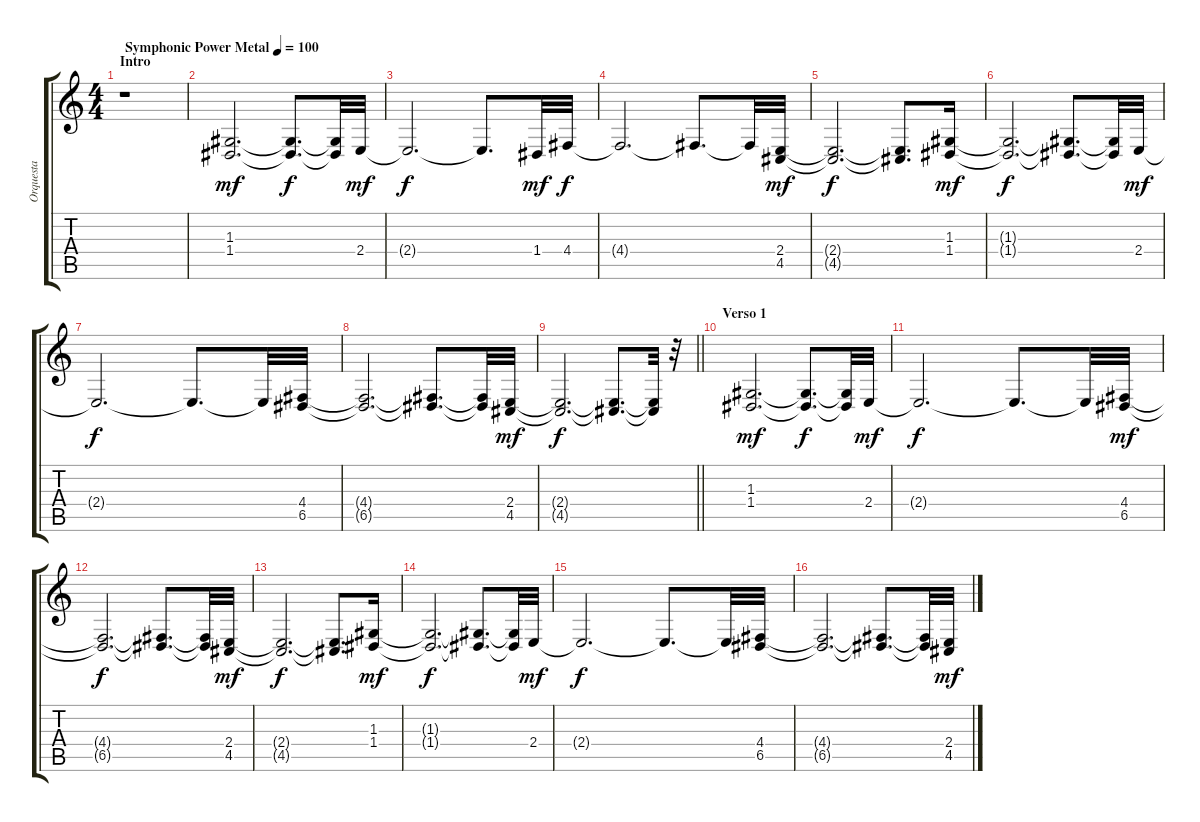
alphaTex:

\track ("Orquesta" "Orquesta") {instrument stringensemble2}
\staff {score tabs}
\tuning (E4 B3 G3 D3 A2 E2) {hide}
\ts (4 4)
\section ("" "Intro")
\tempo (100 "Symphonic Power Metal")
\clef g2
\ks c
r.1{dy mf instrument stringensemble2} |
(1.3 1.4).2{d} (1.3{t} 1.4{t}).8{d dy f} (1.3{t} 1.4{t}).32 2.4.32{dy mf} |
2.4{t}.2{d dy f} 2.4{t}.8{d} 1.4.32{dy mf} 4.4.32{dy f} |
4.4{t}.2{d} 4.4{t}.8{d} 4.4{t}.32 (2.4 4.5).32{dy mf} |
(2.4{t} 4.5{t}).2{d dy f} (2.4{t} 4.5{t}).8{d} (1.3 1.4).16{dy mf} |
(1.3{t} 1.4{t}).2{d dy f} (1.3{t} 1.4{t}).8{d} (1.3{t} 1.4{t}).32 2.4.32{dy mf} |
2.4{t}.2{d dy f} 2.4{t}.8{d} 2.4{t}.32 (4.4 6.5).32 |
(4.4{t} 6.5{t}).2{d} (4.4{t} 6.5{t}).8{d} (4.4{t} 6.5{t}).32 (2.4 4.5).32{dy mf} |
\barLineRight lightlight
(2.4{t} 4.5{t}).2{d dy f} (2.4{t} 4.5{t}).8{d} (2.4{t} 4.5{t}).32 r.32 |
\section ("" "Verso 1")
(1.3 1.4).2{d dy mf} (1.3{t} 1.4{t}).8{d dy f} (1.3{t} 1.4{t}).32 2.4.32{dy mf} |
2.4{t}.2{d dy f} 2.4{t}.8{d} 2.4{t}.32 (4.4 6.5).32{dy mf} |
(4.4{t} 6.5{t}).2{d dy f} (4.4{t} 6.5{t}).8{d} (4.4{t} 6.5{t}).32 (2.4 4.5).32{dy mf} |
(2.4{t} 4.5{t}).2{d dy f} (2.4{t} 4.5{t}).8{d} (1.3 1.4).16{dy mf} |
(1.3{t} 1.4{t}).2{d dy f} (1.3{t} 1.4{t}).8{d} (1.3{t} 1.4{t}).32 2.4.32{dy mf} |
2.4{t}.2{d dy f} 2.4{t}.8{d} 2.4{t}.32 (4.4 6.5).32 |
(4.4{t} 6.5{t}).2{d} (4.4{t} 6.5{t}).8{d} (4.4{t} 6.5{t}).32 (2.4 4.5).32{dy mf}
